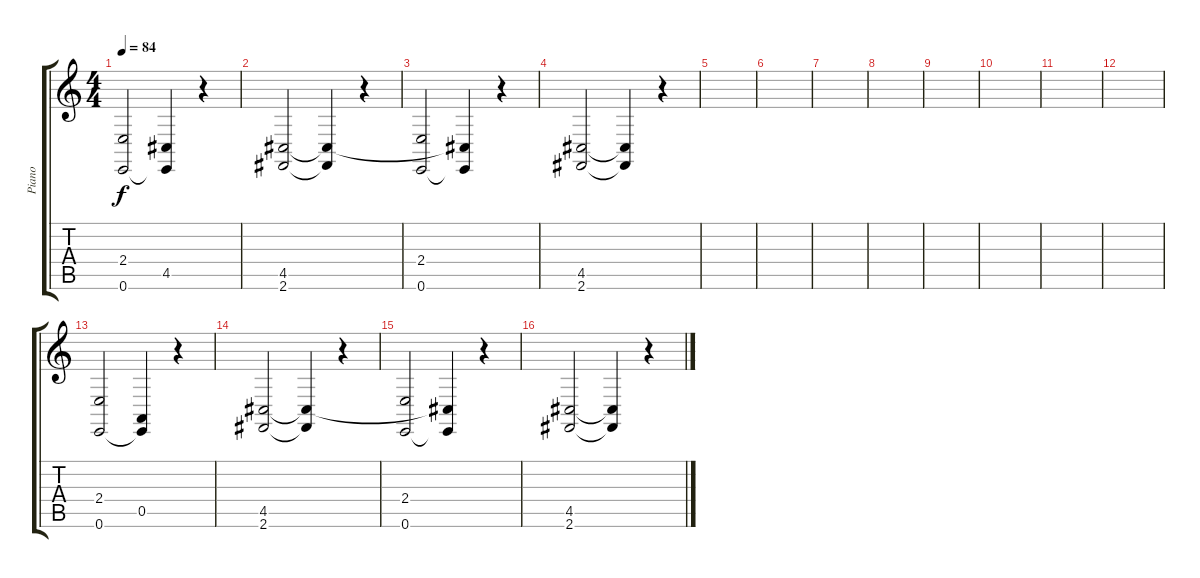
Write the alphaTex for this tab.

\track ("Piano" "Piano") {instrument acousticgrandpiano}
\staff {score tabs}
\tuning (E4 B3 G3 D3 A2 E2) {hide}
\ts (4 4)
\tempo 84
\clef g2
\ks c
(2.4 0.6).2{dy f} (4.5{t} 0.6{t}).4 r.4 |
(4.5 2.6).2 (4.5{t} 2.6{t}).4 r.4 |
(2.4 0.6).2 (4.5{t} 0.6{t}).4 r.4 |
(4.5 2.6).2 (4.5{t} 2.6{t}).4 r.4 |
|
|
|
|
|
|
|
|
(2.4 0.6).2 (0.5 0.6{t}).4 r.4 |
(4.5 2.6).2 (4.5{t} 2.6{t}).4 r.4 |
(2.4 0.6).2 (4.5{t} 0.6{t}).4 r.4 |
(4.5 2.6).2 (4.5{t} 2.6{t}).4 r.4
